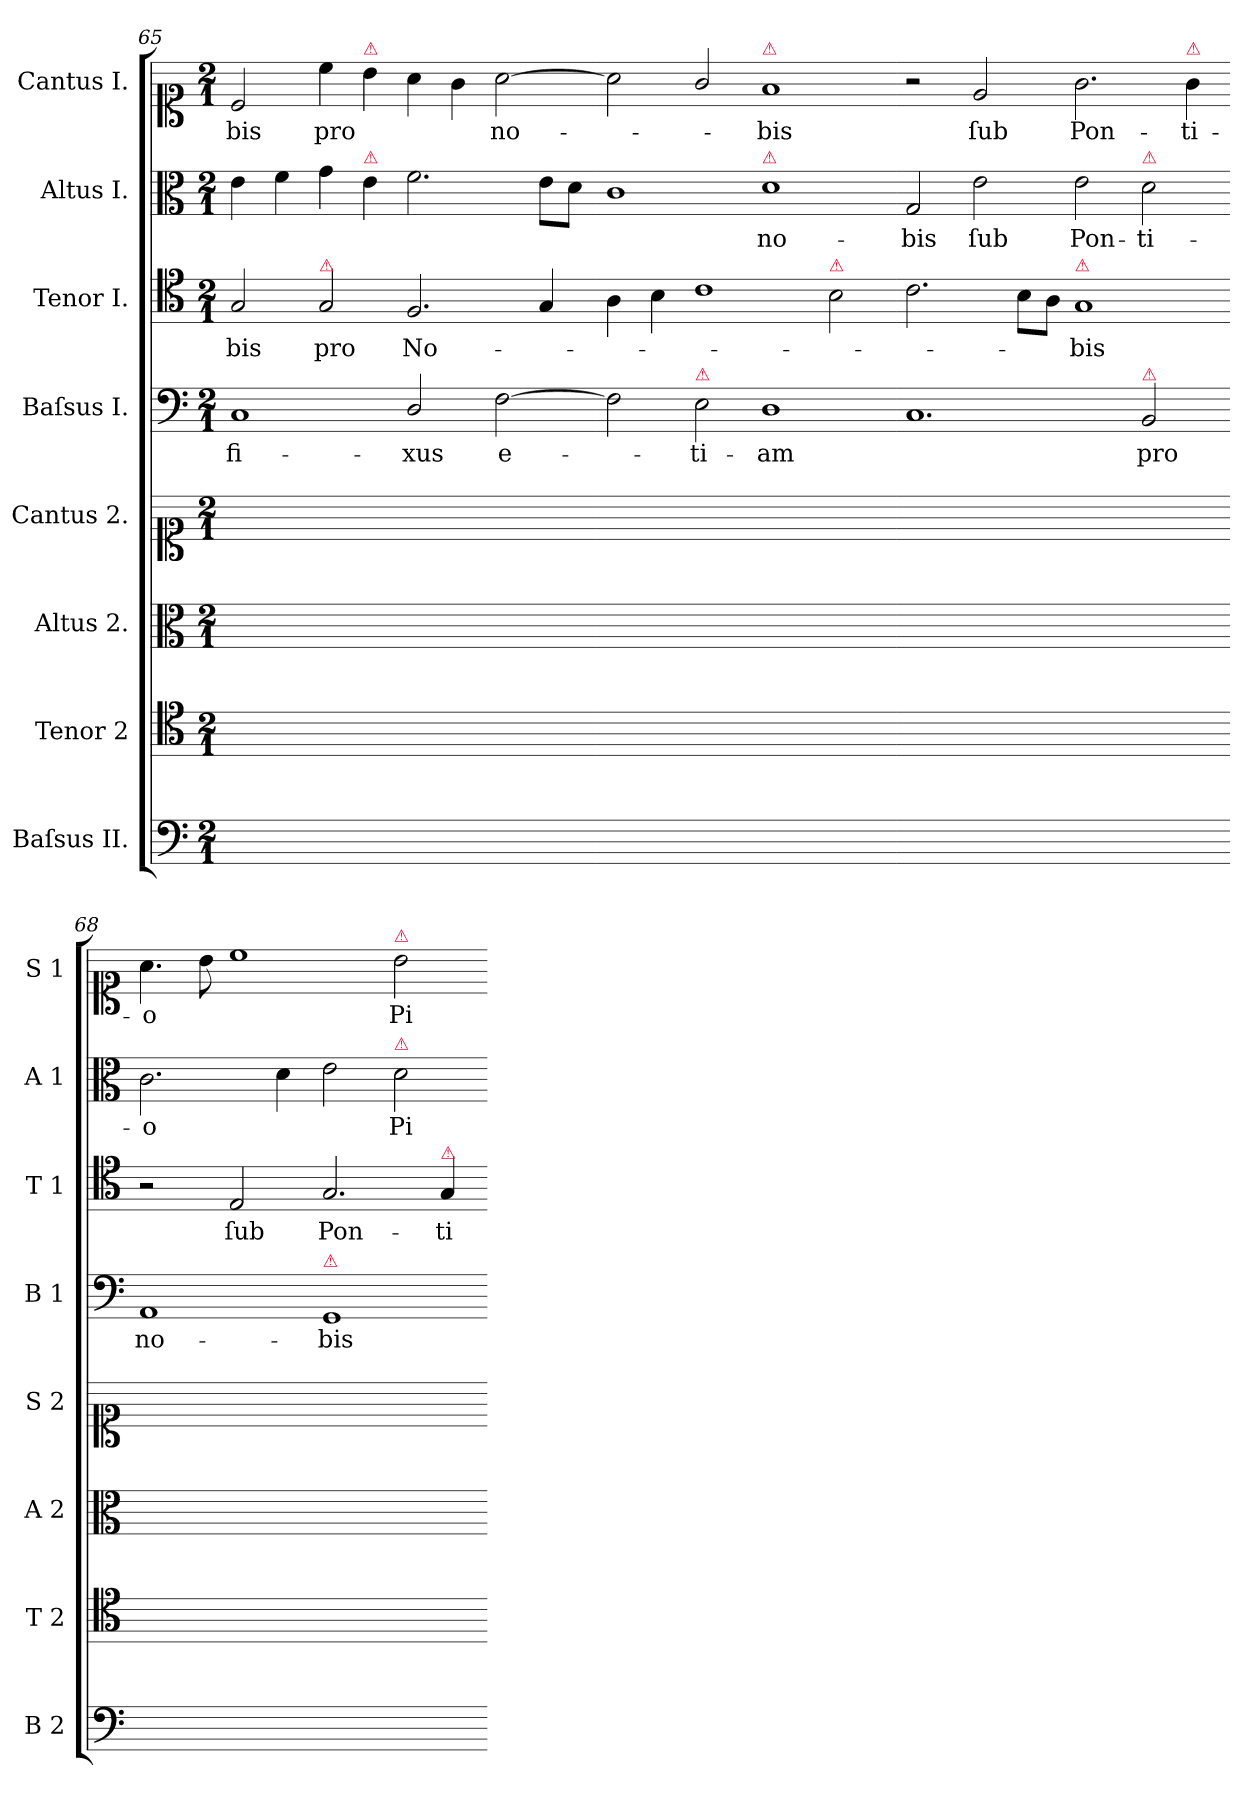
**kern	**kern	**kern	**kern	**kern	**text	**kern	**text	**kern	**text	**kern	**text
*part8	*part7	*part6	*part5	*part4	*part4	*part3	*part3	*part2	*part2	*part1	*part1
*staff8	*staff7	*staff6	*staff5	*staff4	*staff4	*staff3	*staff3	*staff2	*staff2	*staff1	*staff1
*I"Baſsus II.	*I"Tenor 2	*I"Altus 2.	*I"Cantus 2.	*I"Baſsus I.	*	*I"Tenor I.	*	*I"Altus I.	*	*I"Cantus I.	*
*I'B 2	*I'T 2	*I'A 2	*I'S 2	*I'B 1	*	*I'T 1	*	*I'A 1	*	*I'S 1	*
*clefF4	*clefC4	*clefC3	*clefC1	*clefF4	*	*clefC4	*	*clefC3	*	*clefC1	*
*k[]	*k[]	*k[]	*k[]	*k[]	*	*k[]	*	*k[]	*	*k[]	*
*a:	*a:	*a:	*a:	*a:	*	*a:	*	*a:	*	*a:	*
*M2/1	*M2/1	*M2/1	*M2/1	*M2/1	*	*M2/1	*	*M2/1	*	*M2/1	*
=65	=65	=65	=65	=65	=65	=65	=65	=65	=65	=65	=65
0ryy	0ryy	0ryy	0ryy	1C	-fi-	2G/	-bis	4e\	.	2c/	-bis
.	.	.	.	.	.	.	.	4f\	.	.	.
!	!	!	!	!	!	!LO:TX:a:color=crimson:t=⚠	!	!	!	!	!
.	.	.	.	.	.	2G/	pro	4g\	.	4cc\	pro
!	!	!	!	!	!	!	!	!	!	!LO:TX:a:color=crimson:t=⚠	!
!	!	!	!	!	!	!	!	!LO:TX:a:color=crimson:t=⚠	!	!	!
.	.	.	.	.	.	.	.	4e\	.	4b\	.
.	.	.	.	2D/	-xus	2.F/	No-	2.f\	.	4a\	.
.	.	.	.	.	.	.	.	.	.	4g\	.
.	.	.	.	[2F\	e-	.	.	.	.	[2a\	no-
.	.	.	.	.	.	4G/	.	8e\L	.	.	.
.	.	.	.	.	.	.	.	8d\J	.	.	.
=66-	=66-	=66-	=66-	=66-	=66-	=66-	=66-	=66-	=66-	=66-	=66-
0ryy	0ryy	0ryy	0ryy	2F\]	.	4A\	.	1c	.	2a\]	.
.	.	.	.	.	.	4B\	.	.	.	.	.
!	!	!	!	!LO:TX:a:color=crimson:t=⚠	!	!	!	!	!	!	!
.	.	.	.	2E\	-ti-	1c	.	.	.	2g/	.
!	!	!	!	!	!	!	!	!	!	!LO:TX:a:color=crimson:t=⚠	!
!	!	!	!	!	!	!	!	!LO:TX:a:color=crimson:t=⚠	!	!	!
.	.	.	.	1D	-am	.	.	1d	no-	1f	-bis
!	!	!	!	!	!	!LO:TX:a:color=crimson:t=⚠	!	!	!	!	!
.	.	.	.	.	.	2B\	.	.	.	.	.
=67-	=67-	=67-	=67-	=67-	=67-	=67-	=67-	=67-	=67-	=67-	=67-
0ryy	0ryy	0ryy	0ryy	1.C	.	2.c\	.	2G/	-bis	2r	.
.	.	.	.	.	.	.	.	2e\	ſub	2e/	ſub
.	.	.	.	.	.	8B\L	.	.	.	.	.
.	.	.	.	.	.	8A\J	.	.	.	.	.
!	!	!	!	!	!	!LO:TX:a:color=crimson:t=⚠	!	!	!	!	!
.	.	.	.	.	.	1G	-bis	2e\	Pon-	2.g\	Pon-
!	!	!	!	!	!	!	!	!LO:TX:a:color=crimson:t=⚠	!	!	!
!	!	!	!	!LO:TX:a:color=crimson:t=⚠	!	!	!	!	!	!	!
.	.	.	.	2BB/	pro	.	.	2d\	-ti-	.	.
!	!	!	!	!	!	!	!	!	!	!LO:TX:a:color=crimson:t=⚠	!
.	.	.	.	.	.	.	.	.	.	4g\	-ti-
=68-	=68-	=68-	=68-	=68-	=68-	=68-	=68-	=68-	=68-	=68-	=68-
0ryy	0ryy	0ryy	0ryy	1AA	no-	2r	.	2.c\	-o	4.a\	-o
.	.	.	.	.	.	.	.	.	.	8b\	.
.	.	.	.	.	.	2E/	ſub	.	.	1cc	.
.	.	.	.	.	.	.	.	4d\	.	.	.
!	!	!	!	!LO:TX:a:color=crimson:t=⚠	!	!	!	!	!	!	!
.	.	.	.	1GG	-bis	2.G/	Pon-	2e\	.	.	.
!	!	!	!	!	!	!	!	!	!	!LO:TX:a:color=crimson:t=⚠	!
!	!	!	!	!	!	!	!	!LO:TX:a:color=crimson:t=⚠	!	!	!
.	.	.	.	.	.	.	.	2d\	Pi-	2b\	Pi-
!	!	!	!	!	!	!LO:TX:a:color=crimson:t=⚠	!	!	!	!	!
.	.	.	.	.	.	4G/	-ti-	.	.	.	.
=-	=-	=-	=-	=-	=-	=-	=-	=-	=-	=-	=-
*-	*-	*-	*-	*-	*-	*-	*-	*-	*-	*-	*-
